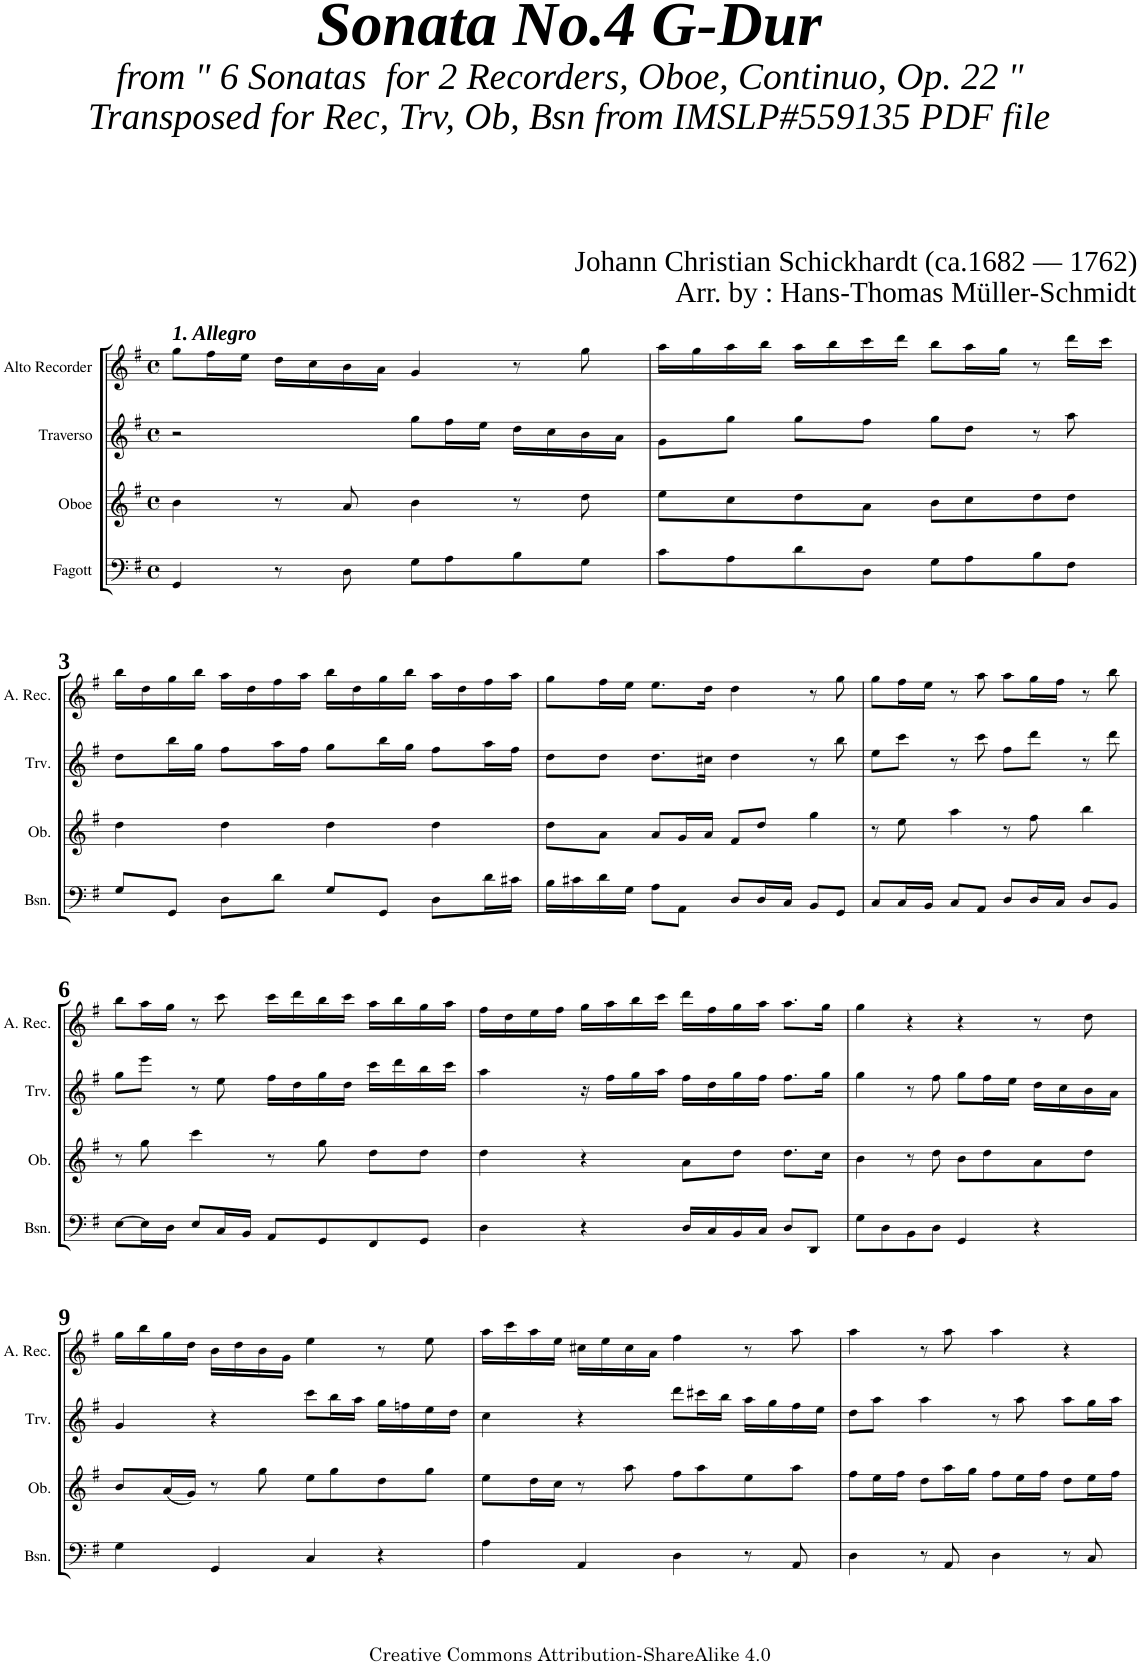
**kern	**kern	**kern	**kern
*part4	*part3	*part2	*part1
*staff4	*staff3	*staff2	*staff1
*I"Fagott	*I"Oboe	*I"Traverso	*I"Alto Recorder
*	*I'Ob.	*I'Trv.	*I'A. Rec.
*clefF4	*clefG2	*clefG2	*clefG2
*k[f#]	*k[f#]	*k[f#]	*k[f#]
*M4/4	*M4/4	*M4/4	*M4/4
*met(c)	*met(c)	*met(c)	*met(c)
=1	=1	=1	=1
!	!	!	!LO:TX:a:Bi:t=1. Allegro
4GG/	4b\	2r	8gg\L
.	.	.	16ff#\L
.	.	.	16ee\JJ
8r	8r	.	16dd\LL
.	.	.	16cc\
8D\	8a/	.	16b\
.	.	.	16a\JJ
8G\L	4b\	8gg\L	4g/
8A\	.	16ff#\L	.
.	.	16ee\JJ	.
8B\	8r	16dd\LL	8r
.	.	16cc\	.
8G\J	8dd\	16b\	8gg\
.	.	16a\JJ	.
=2	=2	=2	=2
8c\L	8ee\L	8g\L	16aa\LL
.	.	.	16gg\
8A\	8cc\	8gg\J	16aa\
.	.	.	16bb\JJ
8d\	8dd\	8gg\L	16aa\LL
.	.	.	16bb\
8D\J	8a\J	8ff#\J	16ccc\
.	.	.	16ddd\JJ
8G\L	8b\L	8gg\L	8bb\L
8A\	8cc\	8dd\J	16aa\L
.	.	.	16gg\JJ
8B\	8dd\	8r	8r
8F#\J	8dd\J	8aa\	16ddd\LL
.	.	.	16ccc\JJ
!!LO:LB:g=z
=3	=3	=3	=3
8G/L	4dd\	8dd\L	16bb\LL
.	.	.	16dd\
8GG/J	.	16bb\L	16gg\
.	.	16gg\JJ	16bb\JJ
8D\L	4dd\	8ff#\L	16aa\LL
.	.	.	16dd\
8d\J	.	16aa\L	16ff#\
.	.	16ff#\JJ	16aa\JJ
8G/L	4dd\	8gg\L	16bb\LL
.	.	.	16dd\
8GG/J	.	16bb\L	16gg\
.	.	16gg\JJ	16bb\JJ
8D\L	4dd\	8ff#\L	16aa\LL
.	.	.	16dd\
16d\L	.	16aa\L	16ff#\
16c#X\JJ	.	16ff#\JJ	16aa\JJ
=4	=4	=4	=4
16B\LL	8dd\L	8dd\L	8gg\L
16c#X\	.	.	.
16d\	8a\J	8dd\J	16ff#\L
16G\JJ	.	.	16ee\JJ
8A\L	8a/L	8.dd\L	8.ee\L
8AA\J	16g/L	.	.
.	16a/JJ	16cc#X\Jk	16dd\Jk
8D/L	8f#/L	4dd\	4dd\
16D/L	8dd/J	.	.
16C/JJ	.	.	.
8BB/L	4gg\	8r	8r
8GG/J	.	8bb\	8gg\
=5	=5	=5	=5
8C/L	8r	8ee\L	8gg\L
16C/L	8ee\	8ccc\J	16ff#\L
16BB/JJ	.	.	16ee\JJ
8C/L	4aa\	8r	8r
8AA/J	.	8ccc\	8aa\
8D/L	8r	8ff#\L	8aa\L
16D/L	8ff#\	8ddd\J	16gg\L
16C/JJ	.	.	16ff#\JJ
8D/L	4bb\	8r	8r
8BB/J	.	8ddd\	8bb\
!!LO:LB:g=z
=6	=6	=6	=6
[8E\L	8r	8gg\L	8bb\L
16E\L]	8gg\	8eee\J	16aa\L
16D\JJ	.	.	16gg\JJ
8E/L	4ccc\	8r	8r
16C/L	.	8ee\	8ccc\
16BB/JJ	.	.	.
8AA/L	8r	16ff#\LL	16ccc\LL
.	.	16dd\	16ddd\
8GG/	8gg\	16gg\	16bb\
.	.	16dd\JJ	16ccc\JJ
8FF#/	8dd\L	16ccc\LL	16aa\LL
.	.	16ddd\	16bb\
8GG/J	8dd\J	16bb\	16gg\
.	.	16ccc\JJ	16aa\JJ
=7	=7	=7	=7
4D\	4dd\	4aa\	16ff#\LL
.	.	.	16dd\
.	.	.	16ee\
.	.	.	16ff#\JJ
4r	4r	16r	16gg\LL
.	.	16ff#\LL	16aa\
.	.	16gg\	16bb\
.	.	16aa\JJ	16ccc\JJ
16D/LL	8a\L	16ff#\LL	16ddd\LL
16C/	.	16dd\	16ff#\
16BB/	8dd\J	16gg\	16gg\
16C/JJ	.	16ff#\JJ	16aa\JJ
8D/L	8.dd\L	8.ff#\L	8.aa\L
8DD/J	.	.	.
.	16cc\Jk	16gg\Jk	16gg\Jk
=8	=8	=8	=8
8G\L	4b\	4gg\	4gg\
8D\	.	.	.
8BB\	8r	8r	4r
8D\J	8dd\	8ff#\	.
4GG/	8b\L	8gg\L	4r
.	8dd\	16ff#\L	.
.	.	16ee\JJ	.
4r	8a\	16dd\LL	8r
.	.	16cc\	.
.	8dd\J	16b\	8dd\
.	.	16a\JJ	.
!!LO:LB:g=z
=9	=9	=9	=9
4G\	8b/L	4g/	16gg\LL
.	.	.	16bb\
.	(16a/L	.	16gg\
.	16g/JJ)	.	16dd\JJ
4GG/	8r	4r	16b\LL
.	.	.	16dd\
.	8gg\	.	16b\
.	.	.	16g\JJ
4C/	8ee\L	8ccc\L	4ee\
.	8gg\	16bb\L	.
.	.	16aa\JJ	.
4r	8dd\	16gg\LL	8r
.	.	16ffn\	.
.	8gg\J	16ee\	8ee\
.	.	16dd\JJ	.
=10	=10	=10	=10
4A\	8ee\L	4cc\	16aa\LL
.	.	.	16ccc\
.	16dd\L	.	16aa\
.	16cc\JJ	.	16ee\JJ
4AA/	8r	4r	16cc#X\LL
.	.	.	16ee\
.	8aa\	.	16cc#\
.	.	.	16a\JJ
4D\	8ff#\L	8ddd\L	4ff#\
.	8aa\	16ccc#X\L	.
.	.	16bb\JJ	.
8r	8ee\	16aa\LL	8r
.	.	16gg\	.
8AA/	8aa\J	16ff#\	8aa\
.	.	16ee\JJ	.
=11	=11	=11	=11
4D\	8ff#\L	8dd\L	4aa\
.	16ee\L	8aa\J	.
.	16ff#\JJ	.	.
8r	8dd\L	4aa\	8r
8AA/	16aa\L	.	8aa\
.	16gg\JJ	.	.
4D\	8ff#\L	8r	4aa\
.	16ee\L	8aa\	.
.	16ff#\JJ	.	.
8r	8dd\L	8aa\L	4r
8C/	16ee\L	16gg\L	.
.	16ff#\JJ	16aa\JJ	.
=	=	=	=
*-	*-	*-	*-
